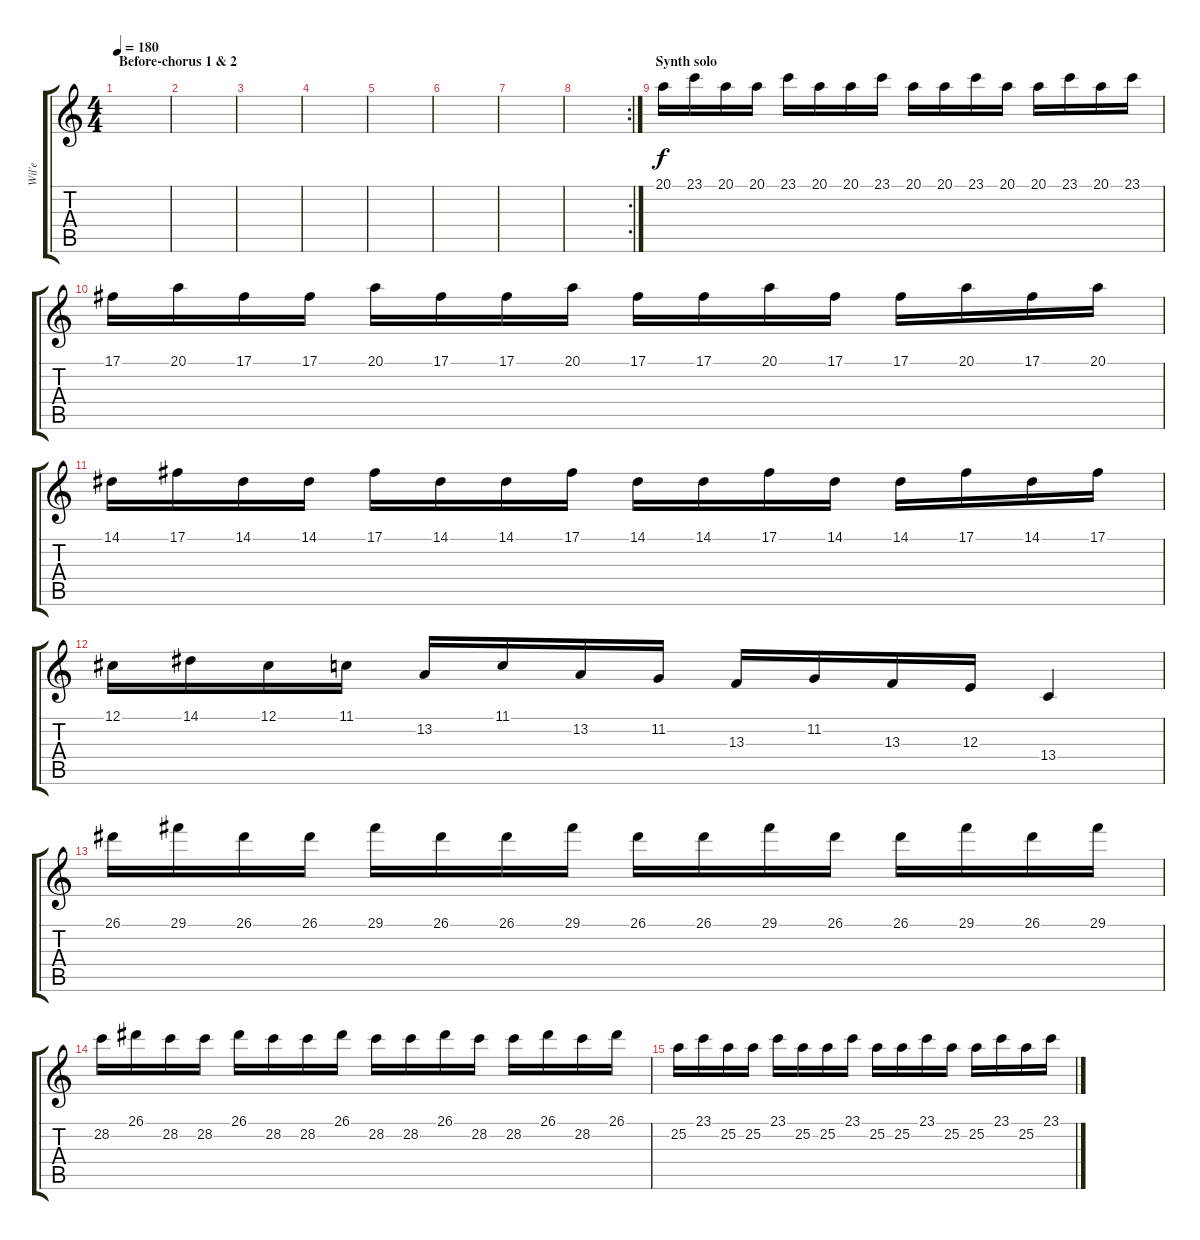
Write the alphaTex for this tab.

\track ("Wil'e" "Wil'e") {instrument stringensemble1}
\staff {score tabs}
\tuning (Db4 Ab3 E3 B2 Gb2 Db2) {hide}
\ts (4 4)
\section ("" "Before-chorus 1 & 2")
\tempo 180
\clef g2
\ks c
|
|
|
|
|
|
|
\rc 2
|
\section ("" "Synth solo")
20.1.16 23.1.16 20.1.16 20.1.16 23.1.16 20.1.16 20.1.16 23.1.16 20.1.16 20.1.16 23.1.16 20.1.16 20.1.16 23.1.16 20.1.16 23.1.16 |
17.1.16 20.1.16 17.1.16 17.1.16 20.1.16 17.1.16 17.1.16 20.1.16 17.1.16 17.1.16 20.1.16 17.1.16 17.1.16 20.1.16 17.1.16 20.1.16 |
14.1.16 17.1.16 14.1.16 14.1.16 17.1.16 14.1.16 14.1.16 17.1.16 14.1.16 14.1.16 17.1.16 14.1.16 14.1.16 17.1.16 14.1.16 17.1.16 |
12.1.16 14.1.16 12.1.16 11.1.16 13.2.16 11.1.16 13.2.16 11.2.16 13.3.16 11.2.16 13.3.16 12.3.16 13.4.4 |
26.1.16 29.1.16 26.1.16 26.1.16 29.1.16 26.1.16 26.1.16 29.1.16 26.1.16 26.1.16 29.1.16 26.1.16 26.1.16 29.1.16 26.1.16 29.1.16 |
28.2.16 26.1.16 28.2.16 28.2.16 26.1.16 28.2.16 28.2.16 26.1.16 28.2.16 28.2.16 26.1.16 28.2.16 28.2.16 26.1.16 28.2.16 26.1.16 |
25.2.16 23.1.16 25.2.16 25.2.16 23.1.16 25.2.16 25.2.16 23.1.16 25.2.16 25.2.16 23.1.16 25.2.16 25.2.16 23.1.16 25.2.16 23.1.16
